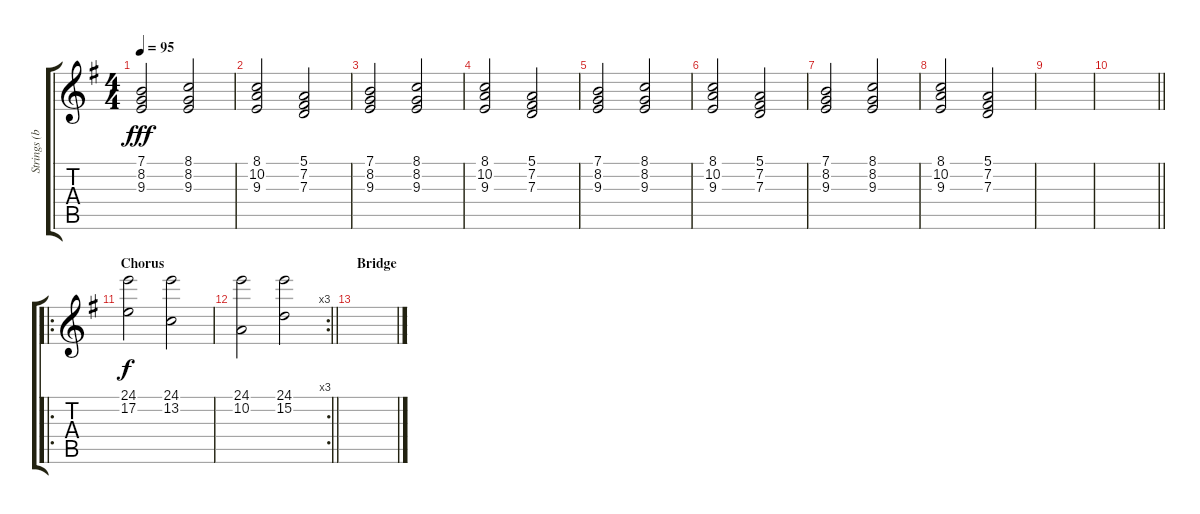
\track ("Strings (back)" "Strings (b") {instrument stringensemble1}
\staff {score tabs}
\tuning (E4 B3 G3 D3 A2 E2) {hide}
\ts (4 4)
\tempo 95
\clef g2
\ks g
(7.1 8.2 9.3).2{dy fff volume 6} (8.1 8.2 9.3).2 |
(8.1 10.2 9.3).2 (5.1 7.2 7.3).2 |
(7.1 8.2 9.3).2 (8.1 8.2 9.3).2 |
(8.1 10.2 9.3).2 (5.1 7.2 7.3).2 |
(7.1 8.2 9.3).2 (8.1 8.2 9.3).2 |
(8.1 10.2 9.3).2 (5.1 7.2 7.3).2 |
(7.1 8.2 9.3).2 (8.1 8.2 9.3).2 |
(8.1 10.2 9.3).2 (5.1 7.2 7.3).2 |
|
\barLineRight lightlight
|
\ro
\section ("" "Chorus")
(24.1 17.2).2{dy f} (24.1 13.2).2 |
\rc 3
\barLineRight lightlight
(24.1 10.2).2 (24.1 15.2).2 |
\section ("" "Bridge")
